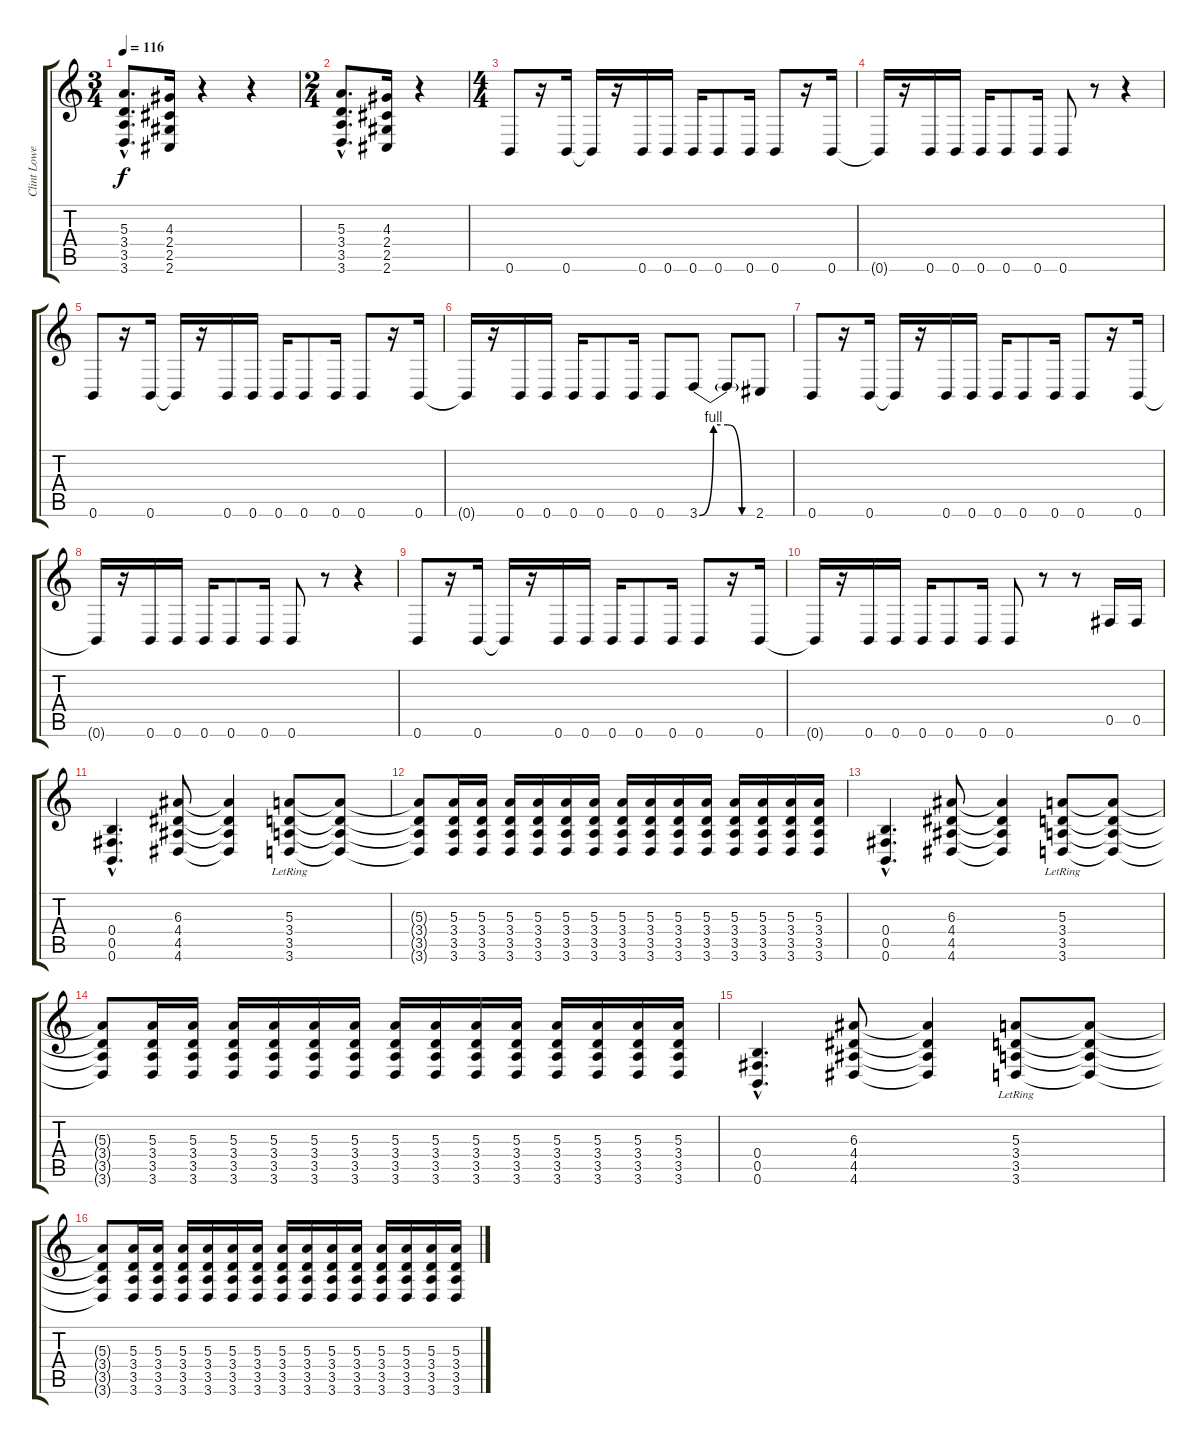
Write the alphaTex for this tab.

\track ("Clint Lowery - Guitars" "Clint Lowe") {instrument distortionguitar}
\staff {score tabs}
\tuning (Db4 Ab3 E3 B2 Gb2 B1) {hide}
\ts (3 4)
\tempo 116
\clef g2
\ks c
(5.3{hac} 3.4{hac} 3.5{hac} 3.6{hac}).8{d dy f} (4.3 2.4 2.5 2.6).16 r.4 r.4 |
\ts (2 4)
(5.3{hac} 3.4{hac} 3.5{hac} 3.6{hac}).8{d} (4.3 2.4 2.5 2.6).16 r.4 |
\ts (4 4)
0.6.8 r.16 0.6.16 0.6{t}.16 r.16 0.6.16 0.6.16 0.6.16 0.6.8 0.6.16 0.6.8 r.16 0.6.16 |
0.6{t}.16 r.16 0.6.16 0.6.16 0.6.16 0.6.8 0.6.16 0.6.8 r.8 r.4 |
0.6.8 r.16 0.6.16 0.6{t}.16 r.16 0.6.16 0.6.16 0.6.16 0.6.8 0.6.16 0.6.8 r.16 0.6.16 |
0.6{t}.16 r.16 0.6.16 0.6.16 0.6.16 0.6.8 0.6.16 0.6.8 3.6{be (custom 0 0 15 4 30 4 45 0 60 0)}.8 3.6{t}.8 2.6.8 |
0.6.8 r.16 0.6.16 0.6{t}.16 r.16 0.6.16 0.6.16 0.6.16 0.6.8 0.6.16 0.6.8 r.16 0.6.16 |
0.6{t}.16 r.16 0.6.16 0.6.16 0.6.16 0.6.8 0.6.16 0.6.8 r.8 r.4 |
0.6.8 r.16 0.6.16 0.6{t}.16 r.16 0.6.16 0.6.16 0.6.16 0.6.8 0.6.16 0.6.8 r.16 0.6.16 |
0.6{t}.16 r.16 0.6.16 0.6.16 0.6.16 0.6.8 0.6.16 0.6.8 r.8 r.8 0.5.16 0.5.16 |
(0.4{hac} 0.5{hac} 0.6{hac}).4{d} (6.3 4.4 4.5 4.6).8 (6.3{t} 4.4{t} 4.5{t} 4.6{t}).4 (5.3 3.4 3.5 3.6{lr}).8 (5.3{t} 3.4{t} 3.5{t} 3.6{t}).8 |
(5.3{t} 3.4{t} 3.5{t} 3.6{t}).8 (5.3 3.4 3.5 3.6).16 (5.3 3.4 3.5 3.6).16 (5.3 3.4 3.5 3.6).16 (5.3 3.4 3.5 3.6).16 (5.3 3.4 3.5 3.6).16 (5.3 3.4 3.5 3.6).16 (5.3 3.4 3.5 3.6).16 (5.3 3.4 3.5 3.6).16 (5.3 3.4 3.5 3.6).16 (5.3 3.4 3.5 3.6).16 (5.3 3.4 3.5 3.6).16 (5.3 3.4 3.5 3.6).16 (5.3 3.4 3.5 3.6).16 (5.3 3.4 3.5 3.6).16 |
(0.4{hac} 0.5{hac} 0.6{hac}).4{d} (6.3 4.4 4.5 4.6).8 (6.3{t} 4.4{t} 4.5{t} 4.6{t}).4 (5.3 3.4 3.5 3.6{lr}).8 (5.3{t} 3.4{t} 3.5{t} 3.6{t}).8 |
(5.3{t} 3.4{t} 3.5{t} 3.6{t}).8 (5.3 3.4 3.5 3.6).16 (5.3 3.4 3.5 3.6).16 (5.3 3.4 3.5 3.6).16 (5.3 3.4 3.5 3.6).16 (5.3 3.4 3.5 3.6).16 (5.3 3.4 3.5 3.6).16 (5.3 3.4 3.5 3.6).16 (5.3 3.4 3.5 3.6).16 (5.3 3.4 3.5 3.6).16 (5.3 3.4 3.5 3.6).16 (5.3 3.4 3.5 3.6).16 (5.3 3.4 3.5 3.6).16 (5.3 3.4 3.5 3.6).16 (5.3 3.4 3.5 3.6).16 |
(0.4{hac} 0.5{hac} 0.6{hac}).4{d} (6.3 4.4 4.5 4.6).8 (6.3{t} 4.4{t} 4.5{t} 4.6{t}).4 (5.3 3.4 3.5 3.6{lr}).8 (5.3{t} 3.4{t} 3.5{t} 3.6{t}).8 |
(5.3{t} 3.4{t} 3.5{t} 3.6{t}).8 (5.3 3.4 3.5 3.6).16 (5.3 3.4 3.5 3.6).16 (5.3 3.4 3.5 3.6).16 (5.3 3.4 3.5 3.6).16 (5.3 3.4 3.5 3.6).16 (5.3 3.4 3.5 3.6).16 (5.3 3.4 3.5 3.6).16 (5.3 3.4 3.5 3.6).16 (5.3 3.4 3.5 3.6).16 (5.3 3.4 3.5 3.6).16 (5.3 3.4 3.5 3.6).16 (5.3 3.4 3.5 3.6).16 (5.3 3.4 3.5 3.6).16 (5.3 3.4 3.5 3.6).16
